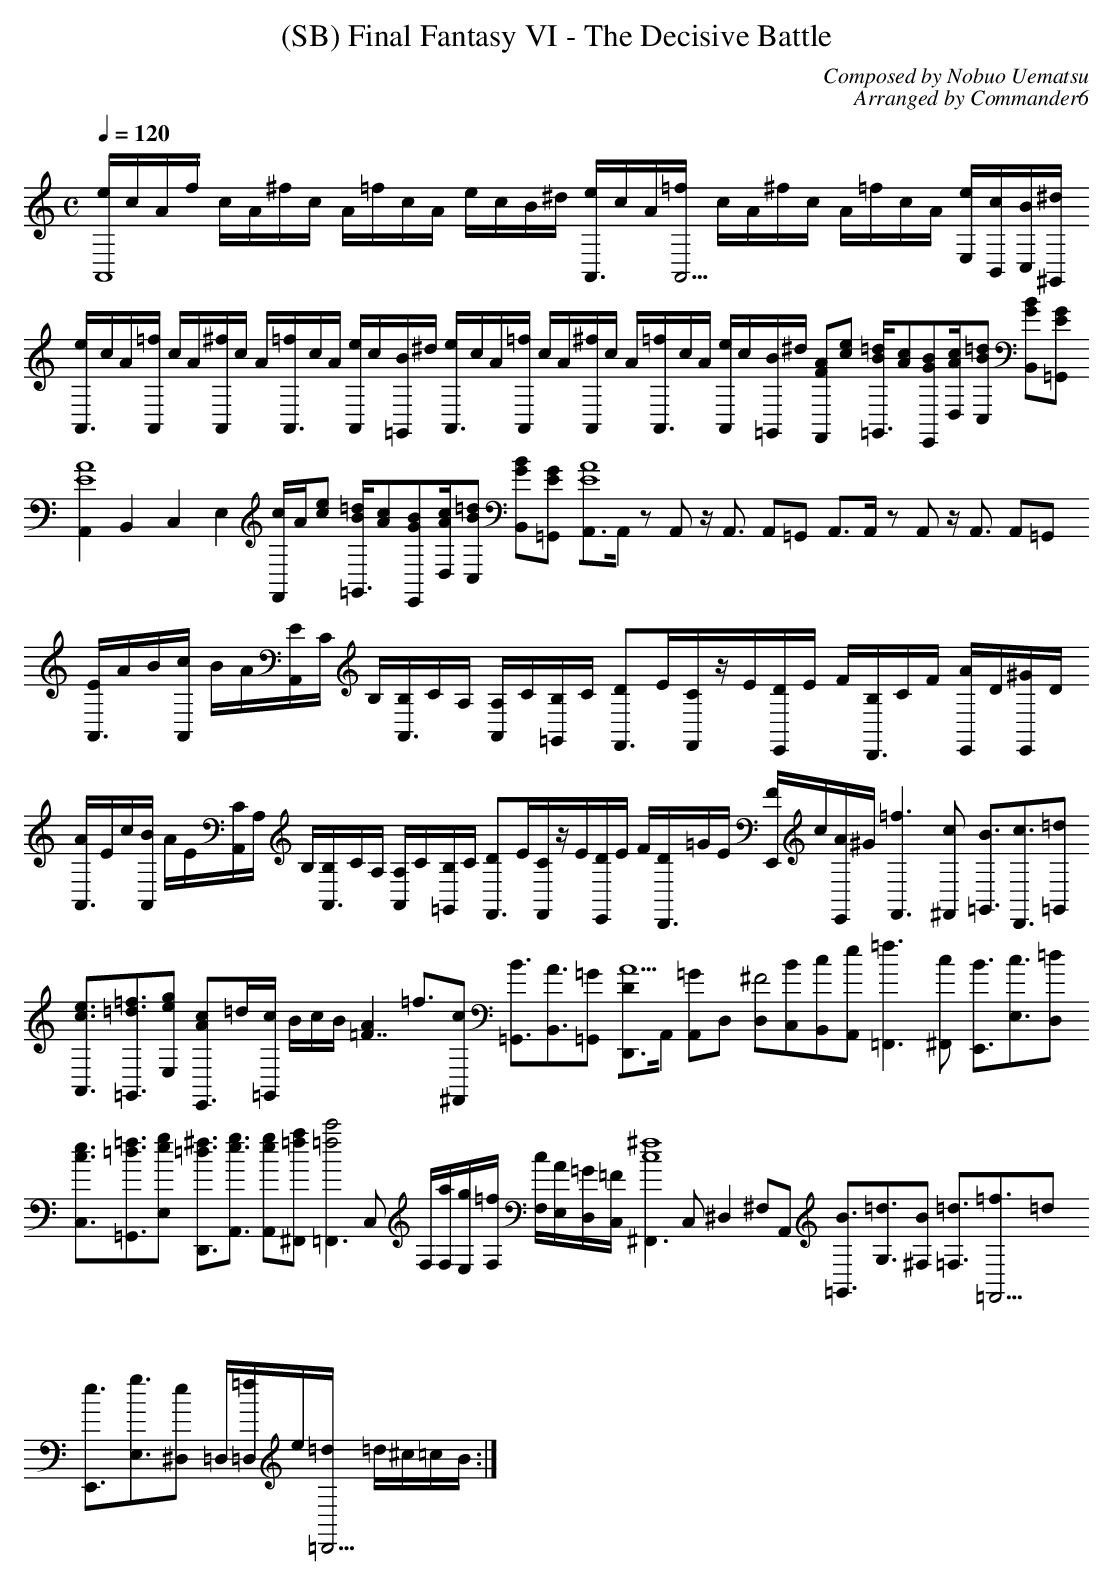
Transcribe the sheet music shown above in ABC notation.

X:1
T:(SB) Final Fantasy VI - The Decisive Battle
C:Composed by Nobuo Uematsu
C:Arranged by Commander6
M:C
Q:1/4=120
L:1/16
K:C
[eA,,16]cAf                      cA^fc                  A=fcA                  ecB^d [eA,,3]cA[=fA,,9] cA^fc A=fcA [E,e][B,,c][C,B][^G,,^d]
[eA,,3]cA[A,,=f]                 cA[^fA,,2]c            A[=fA,,3]cA            [eA,,2]c[B=G,,2]^d [eA,,3]cA[A,,=f] cA[^fA,,2]c A[=fA,,3]cA [eA,,2]c[B=G,,2]^d [F2A2F,,4][c2e2] [B=d=G,,3][A2c2][E,,2G2B2][D,Ac][C,2B2=d2] [B,,2G2B2][=G,,2E2G2]
[A,,4E16A16]                     B,,4                   C,4                    E,4 [cF,,4]A[c2e2] [B=d=G,,3][A2c2][E,,2G2B2][D,Ac][C,2B2=d2] [B,,2G2B2][=G,,2E2G2] [A,,3E16A16]A,, z2 A,,2 z A,,3 A,,2=G,,2 A,,3A,, z2 A,,2 z A,,3 A,,2=G,,2
[EA,,3]AB[A,,c]                  BA[EA,,2]C             B,[B,A,,3]CA,          [A,A,,2]C[B,=G,,2]C [D2F,,3]E[F,,C2]zE[DE,,2]E F[B,D,,3]CF [AE,,2]D[^GE,,2]D
[AA,,3]Ec[A,,B]                  AE[CA,,2]A,            B,[B,A,,3]CA,          [A,A,,2]C[B,=G,,2]C [D2F,,3]E[F,,C2]zE[DE,,2]E F[DD,,3]=GE [FE,,2]c[AE,,2]^G [F,,6=f6] [^F,,2c2] [=G,,3B3][D,,3c3][=G,,2=d2]
[A,,3c3e3][=G,,3=d3=f3][E,2e2g2] [A2c2E,,3]=d[c=G,,4]   BcB[A4=F7]=f3[^F,,2c2] [=G,,3B3][B,,3A3][=G,,2=G2] [D,,3D4A10]A,, [A,,2=G4]D,2 [D,2^F8][C,2B2][B,,2c2][A,,2e2] [=F,,6=f6] [^F,,2c2] [E,,3B3][E,3c3][D,2=d2]
[C,3c3e3][=G,,3=d3=f3][E,2e2g2]  [D,,3=d3^f3][A,,3e3g3] [A,,2e2g2][^F,,2=f2a2] [=F,,6=f8c'8] C,2 F,[F,a][E,g][F,=f] [F,c][E,A][D,=G][C,=F] [^F,,6c16^f16] C,2 ^D,4 ^F,2A,,2 [=G,,3B3][G,3=d3][^F,2B2] [=F,3=d3][=f3=F,,5]=d2
[E,,3e3][E,3g3][^D,2e2]          =D,[=f=D,2]e[=d=D,,5]  =d^c=cB                                                                                                                                                                                 :|
